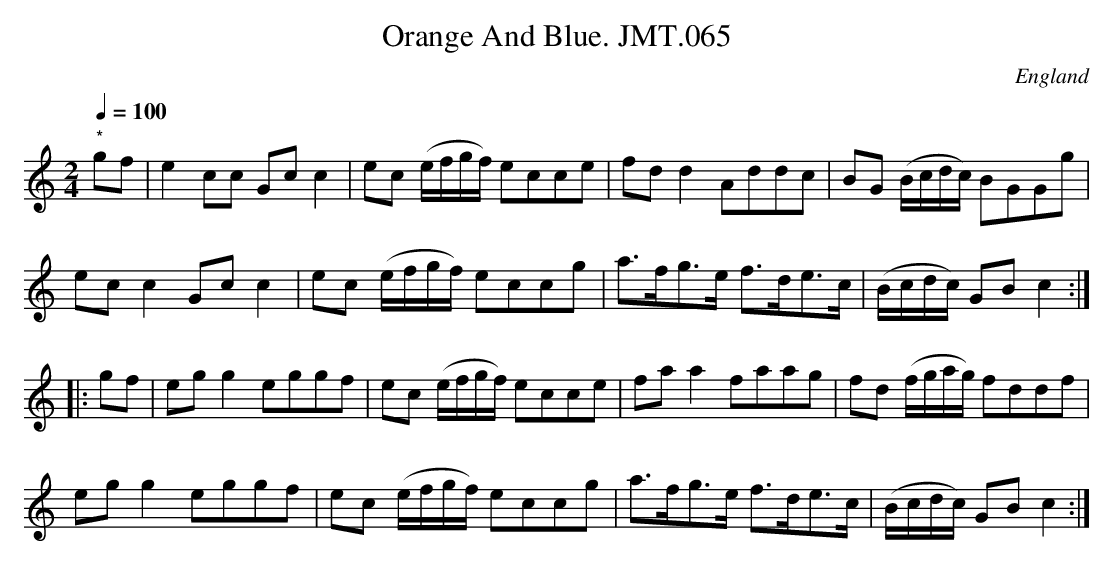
X:1
T:Orange And Blue. JMT.065
M:2/4
L:1/8
Q:1/4=100
O:England
K:C major
"*"gf|e2cc Gcc2|ec (e/f/g/f/) ecce|fdd2 Addc|BG (B/c/d/c/) BGGg|!
ecc2 Gcc2|ec (e/f/g/f/) eccg|a>fg>e f>de>c|(B/c/d/c/) GBc2:|!
|:gf|egg2 eggf|ec (e/f/g/f/) ecce|faa2 faag|fd (f/g/a/g/) fddf|!
egg2 eggf|ec (e/f/g/f/) eccg|a>fg>e f>de>c|(B/c/d/c/) GBc2:|
